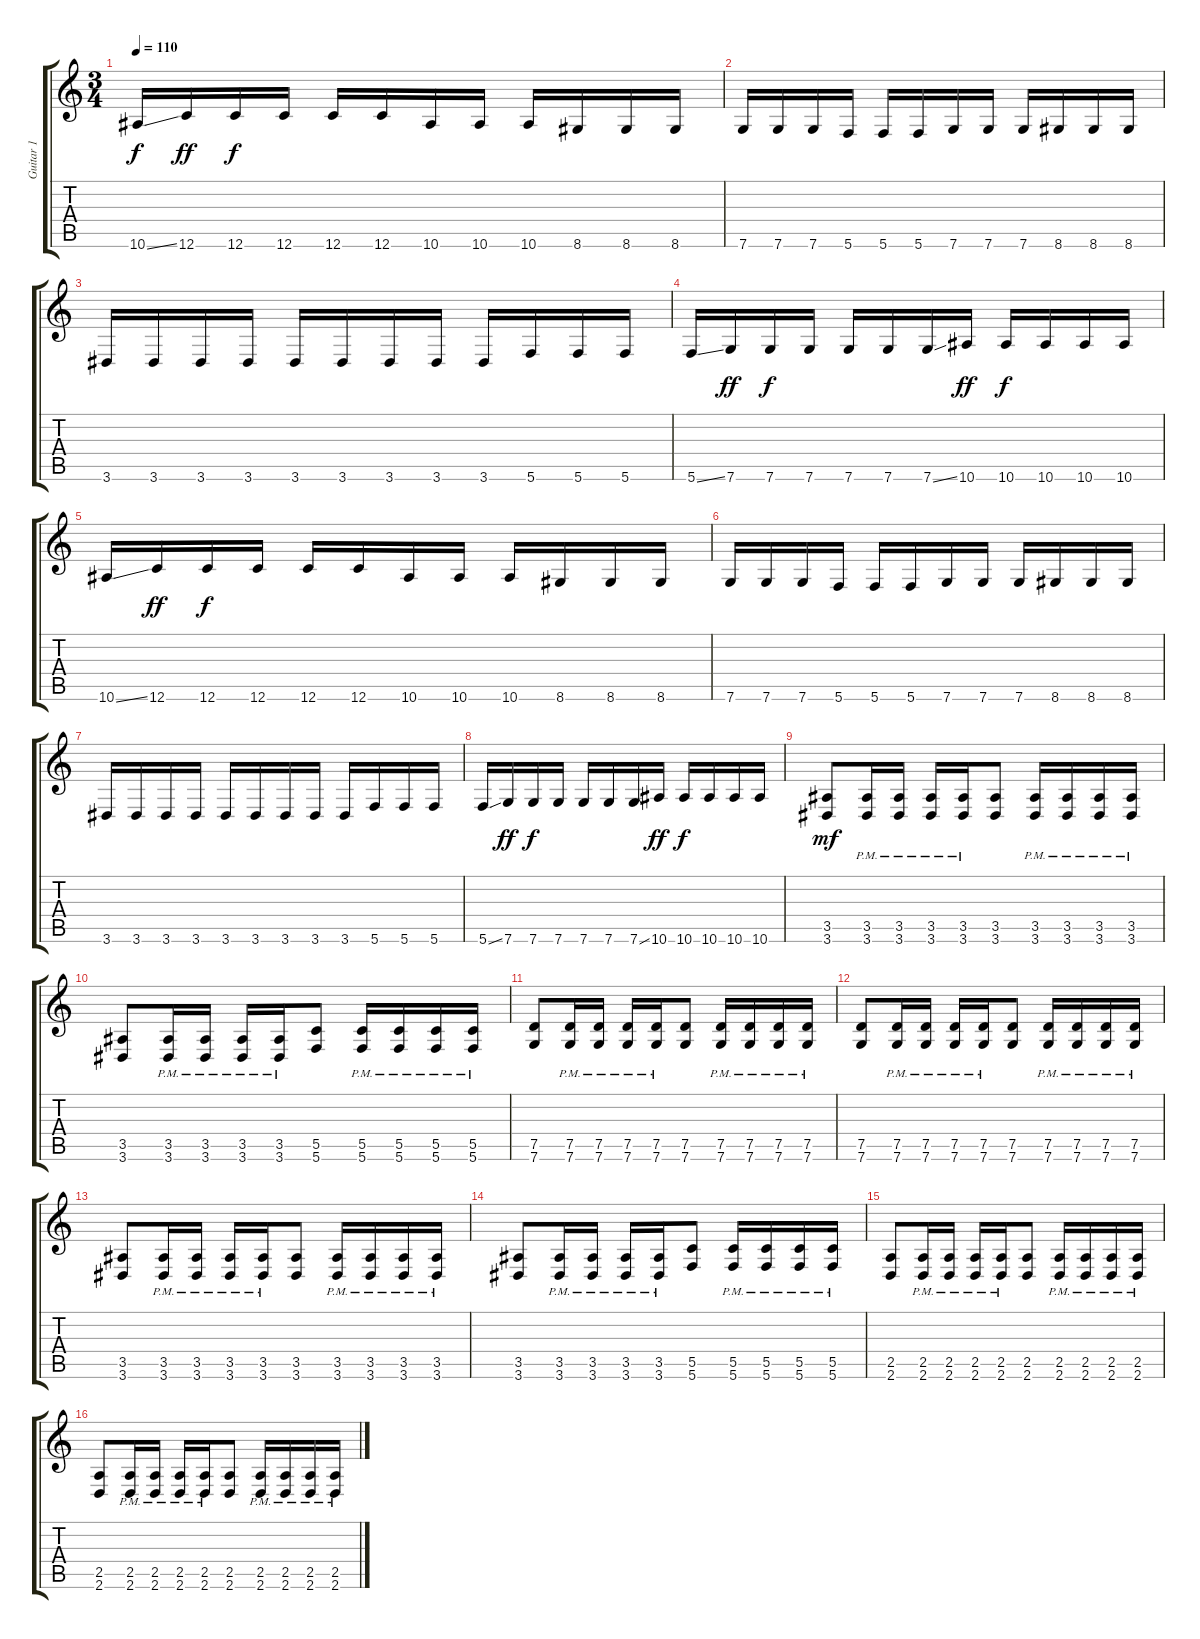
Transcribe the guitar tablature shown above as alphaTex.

\track ("Guitar 1" "Guitar 1") {instrument distortionguitar}
\staff {score tabs}
\tuning (D4 A3 F3 C3 G2 C2) {hide}
\ts (3 4)
\tempo 110
\clef g2
\ks c
10.6{ss}.16{dy f} 12.6.16{dy ff} 12.6.16{dy f} 12.6.16 12.6.16 12.6.16 10.6.16 10.6.16 10.6.16 8.6.16 8.6.16 8.6.16 |
7.6.16 7.6.16 7.6.16 5.6.16 5.6.16 5.6.16 7.6.16 7.6.16 7.6.16 8.6.16 8.6.16 8.6.16 |
3.6.16 3.6.16 3.6.16 3.6.16 3.6.16 3.6.16 3.6.16 3.6.16 3.6.16 5.6.16 5.6.16 5.6.16 |
5.6{ss}.16 7.6.16{dy ff} 7.6.16{dy f} 7.6.16 7.6.16 7.6.16 7.6{ss}.16 10.6.16{dy ff} 10.6.16{dy f} 10.6.16 10.6.16 10.6.16 |
10.6{ss}.16 12.6.16{dy ff} 12.6.16{dy f} 12.6.16 12.6.16 12.6.16 10.6.16 10.6.16 10.6.16 8.6.16 8.6.16 8.6.16 |
7.6.16 7.6.16 7.6.16 5.6.16 5.6.16 5.6.16 7.6.16 7.6.16 7.6.16 8.6.16 8.6.16 8.6.16 |
3.6.16 3.6.16 3.6.16 3.6.16 3.6.16 3.6.16 3.6.16 3.6.16 3.6.16 5.6.16 5.6.16 5.6.16 |
5.6{ss}.16 7.6.16{dy ff} 7.6.16{dy f} 7.6.16 7.6.16 7.6.16 7.6{ss}.16 10.6.16{dy ff} 10.6.16{dy f} 10.6.16 10.6.16 10.6.16 |
(3.5 3.6).8{dy mf} (3.5{pm} 3.6{pm}).16 (3.5{pm} 3.6{pm}).16 (3.5{pm} 3.6{pm}).16 (3.5{pm} 3.6{pm}).16 (3.5 3.6).8 (3.5{pm} 3.6{pm}).16 (3.5{pm} 3.6{pm}).16 (3.5{pm} 3.6{pm}).16 (3.5{pm} 3.6{pm}).16 |
(3.5 3.6).8 (3.5{pm} 3.6{pm}).16 (3.5{pm} 3.6{pm}).16 (3.5{pm} 3.6{pm}).16 (3.5{pm} 3.6{pm}).16 (5.5 5.6).8 (5.5{pm} 5.6{pm}).16 (5.5{pm} 5.6{pm}).16 (5.5{pm} 5.6{pm}).16 (5.5{pm} 5.6{pm}).16 |
(7.5 7.6).8 (7.5{pm} 7.6{pm}).16 (7.5{pm} 7.6{pm}).16 (7.5{pm} 7.6{pm}).16 (7.5{pm} 7.6{pm}).16 (7.5 7.6).8 (7.5{pm} 7.6{pm}).16 (7.5{pm} 7.6{pm}).16 (7.5{pm} 7.6{pm}).16 (7.5{pm} 7.6{pm}).16 |
(7.5 7.6).8 (7.5{pm} 7.6{pm}).16 (7.5{pm} 7.6{pm}).16 (7.5{pm} 7.6{pm}).16 (7.5{pm} 7.6{pm}).16 (7.5 7.6).8 (7.5{pm} 7.6{pm}).16 (7.5{pm} 7.6{pm}).16 (7.5{pm} 7.6{pm}).16 (7.5{pm} 7.6{pm}).16 |
(3.5 3.6).8 (3.5{pm} 3.6{pm}).16 (3.5{pm} 3.6{pm}).16 (3.5{pm} 3.6{pm}).16 (3.5{pm} 3.6{pm}).16 (3.5 3.6).8 (3.5{pm} 3.6{pm}).16 (3.5{pm} 3.6{pm}).16 (3.5{pm} 3.6{pm}).16 (3.5{pm} 3.6{pm}).16 |
(3.5 3.6).8 (3.5{pm} 3.6{pm}).16 (3.5{pm} 3.6{pm}).16 (3.5{pm} 3.6{pm}).16 (3.5{pm} 3.6{pm}).16 (5.5 5.6).8 (5.5{pm} 5.6{pm}).16 (5.5{pm} 5.6{pm}).16 (5.5{pm} 5.6{pm}).16 (5.5{pm} 5.6{pm}).16 |
(2.5 2.6).8 (2.5{pm} 2.6{pm}).16 (2.5{pm} 2.6{pm}).16 (2.5{pm} 2.6{pm}).16 (2.5{pm} 2.6{pm}).16 (2.5 2.6).8 (2.5{pm} 2.6{pm}).16 (2.5{pm} 2.6{pm}).16 (2.5{pm} 2.6{pm}).16 (2.5{pm} 2.6{pm}).16 |
(2.5 2.6).8 (2.5{pm} 2.6{pm}).16 (2.5{pm} 2.6{pm}).16 (2.5{pm} 2.6{pm}).16 (2.5{pm} 2.6{pm}).16 (2.5 2.6).8 (2.5{pm} 2.6{pm}).16 (2.5{pm} 2.6{pm}).16 (2.5{pm} 2.6{pm}).16 (2.5{pm} 2.6{pm}).16
